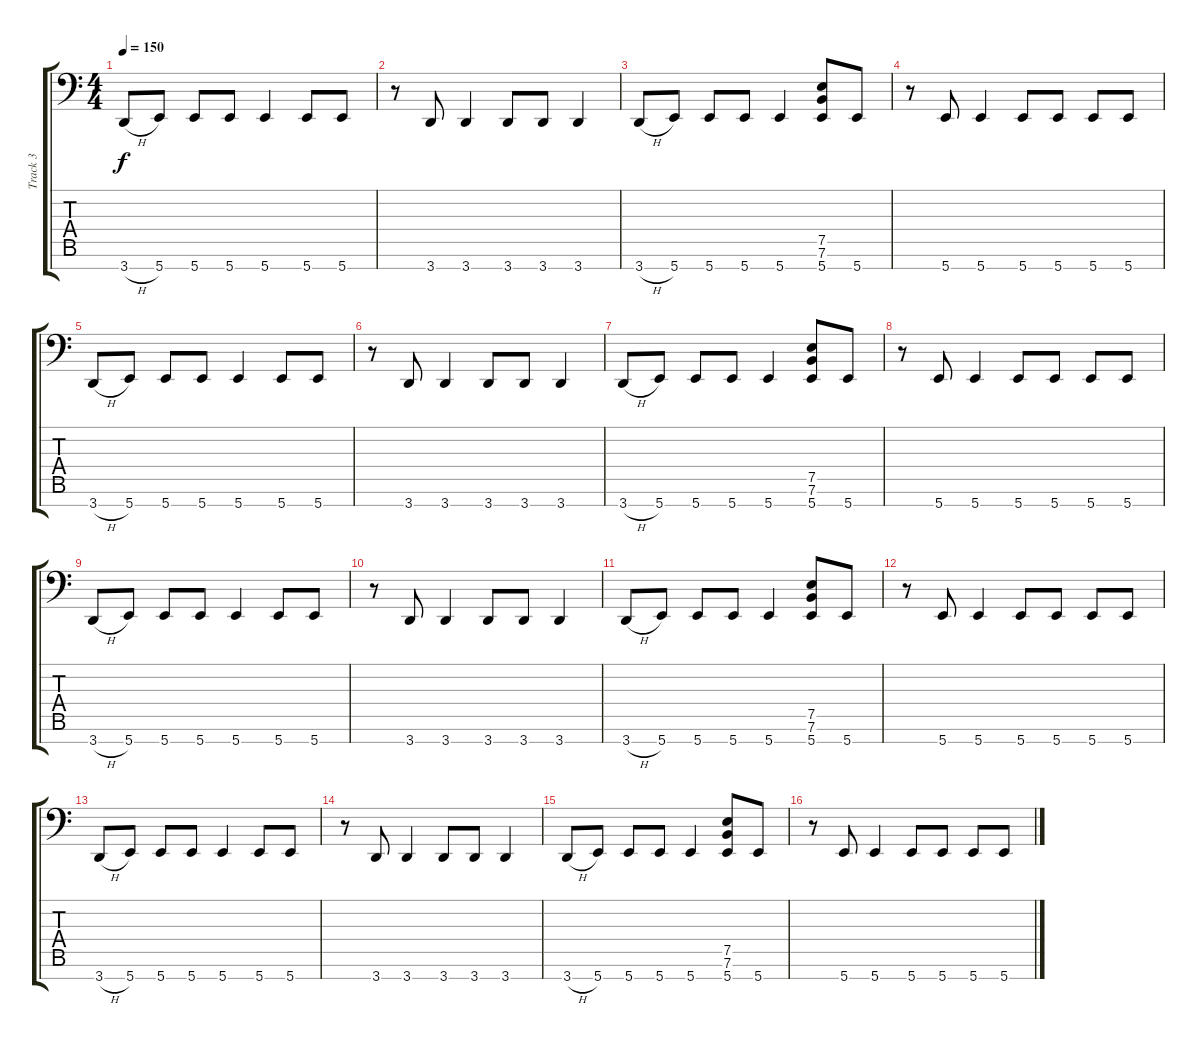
\track ("Track 3" "Track 3") {instrument electricbasspick}
\staff {score tabs}
\tuning (E3 B2 G2 D2 A1 E1 B0) {hide}
\ts (4 4)
\tempo 150
\clef f4
\ks c
3.7{h}.8{dy f} 5.7.8 5.7.8 5.7.8 5.7.4 5.7.8 5.7.8 |
r.8 3.7.8 3.7.4 3.7.8 3.7.8 3.7.4 |
3.7{h}.8 5.7.8 5.7.8 5.7.8 5.7.4 (7.5 7.6 5.7).8 5.7.8 |
r.8 5.7.8 5.7.4 5.7.8 5.7.8 5.7.8 5.7.8 |
3.7{h}.8 5.7.8 5.7.8 5.7.8 5.7.4 5.7.8 5.7.8 |
r.8 3.7.8 3.7.4 3.7.8 3.7.8 3.7.4 |
3.7{h}.8 5.7.8 5.7.8 5.7.8 5.7.4 (7.5 7.6 5.7).8 5.7.8 |
r.8 5.7.8 5.7.4 5.7.8 5.7.8 5.7.8 5.7.8 |
3.7{h}.8 5.7.8 5.7.8 5.7.8 5.7.4 5.7.8 5.7.8 |
r.8 3.7.8 3.7.4 3.7.8 3.7.8 3.7.4 |
3.7{h}.8 5.7.8 5.7.8 5.7.8 5.7.4 (7.5 7.6 5.7).8 5.7.8 |
r.8 5.7.8 5.7.4 5.7.8 5.7.8 5.7.8 5.7.8 |
3.7{h}.8 5.7.8 5.7.8 5.7.8 5.7.4 5.7.8 5.7.8 |
r.8 3.7.8 3.7.4 3.7.8 3.7.8 3.7.4 |
3.7{h}.8 5.7.8 5.7.8 5.7.8 5.7.4 (7.5 7.6 5.7).8 5.7.8 |
r.8 5.7.8 5.7.4 5.7.8 5.7.8 5.7.8 5.7.8
